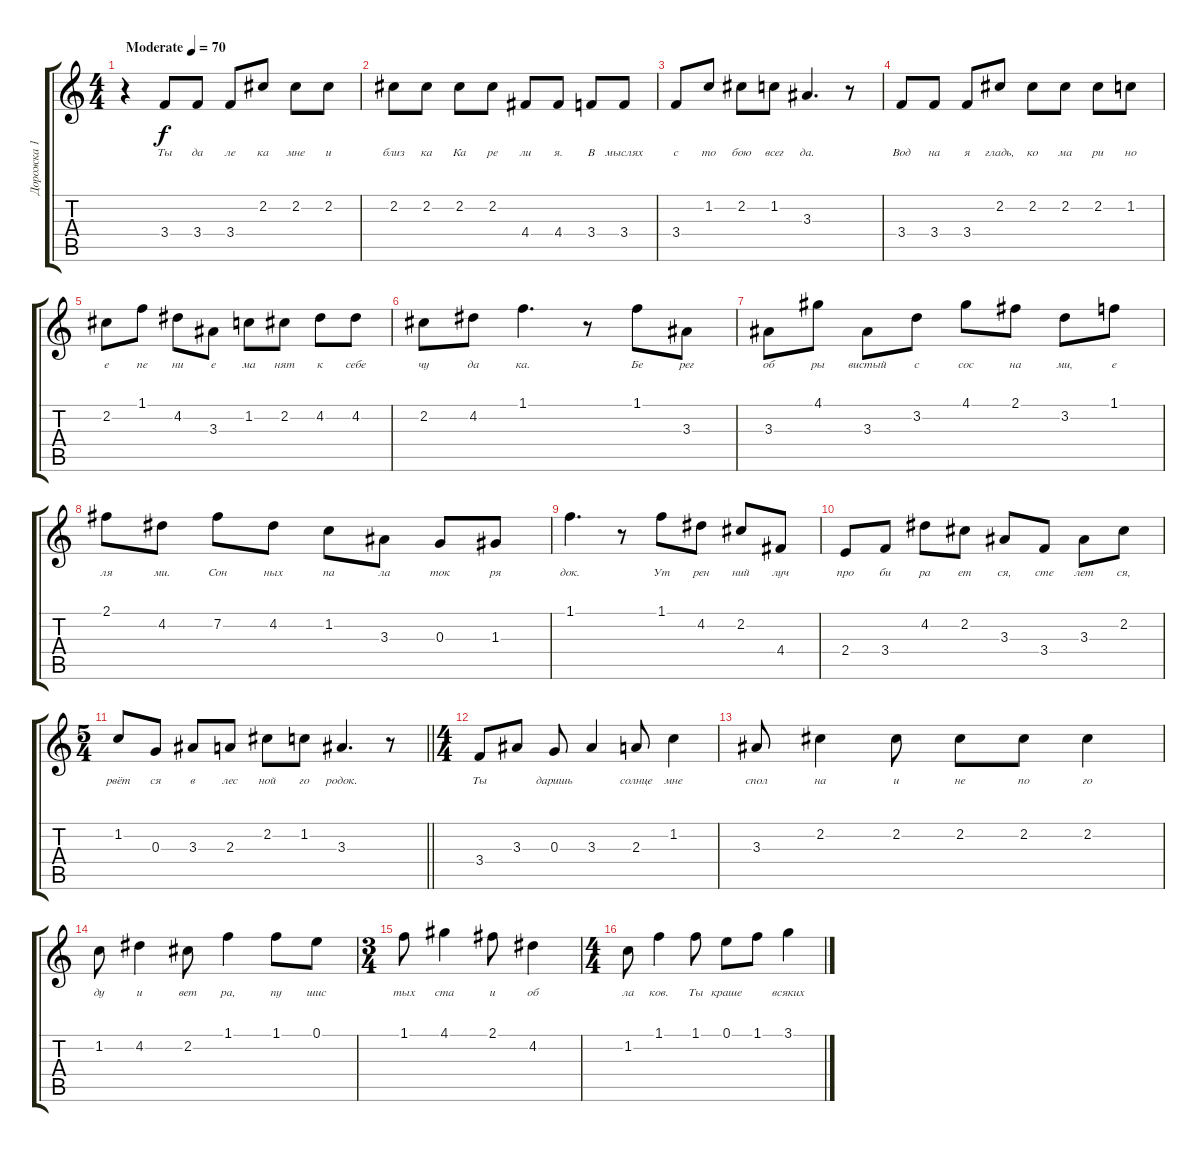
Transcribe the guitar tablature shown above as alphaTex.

\track ("Дорожка 1" "Дорожка 1") {instrument acousticguitarsteel}
\staff {score tabs}
\tuning (E4 B3 G3 D3 A2 E2) {hide}
\ts (4 4)
\tempo (70 "Moderate")
\clef g2
\ks c
r.4{dy f instrument acousticguitarsteel} 3.4.8{lyrics (0 "Ты") lyrics (1 "") lyrics (2 "") lyrics (3 "") lyrics (4 "")} 3.4.8{lyrics (0 "да") lyrics (1 "") lyrics (2 "") lyrics (3 "") lyrics (4 "")} 3.4.8{lyrics (0 "ле") lyrics (1 "") lyrics (2 "") lyrics (3 "") lyrics (4 "")} 2.2.8{lyrics (0 "ка") lyrics (1 "") lyrics (2 "") lyrics (3 "") lyrics (4 "")} 2.2.8{lyrics (0 "мне") lyrics (1 "") lyrics (2 "") lyrics (3 "") lyrics (4 "")} 2.2.8{lyrics (0 "и") lyrics (1 "") lyrics (2 "") lyrics (3 "") lyrics (4 "")} |
2.2.8{lyrics (0 "близ") lyrics (1 "") lyrics (2 "") lyrics (3 "") lyrics (4 "")} 2.2.8{lyrics (0 "ка") lyrics (1 "") lyrics (2 "") lyrics (3 "") lyrics (4 "")} 2.2.8{lyrics (0 "Ка") lyrics (1 "") lyrics (2 "") lyrics (3 "") lyrics (4 "")} 2.2.8{lyrics (0 "ре") lyrics (1 "") lyrics (2 "") lyrics (3 "") lyrics (4 "")} 4.4.8{lyrics (0 "ли") lyrics (1 "") lyrics (2 "") lyrics (3 "") lyrics (4 "")} 4.4.8{lyrics (0 "я.") lyrics (1 "") lyrics (2 "") lyrics (3 "") lyrics (4 "")} 3.4.8{lyrics (0 "В") lyrics (1 "") lyrics (2 "") lyrics (3 "") lyrics (4 "")} 3.4.8{lyrics (0 "мыслях") lyrics (1 "") lyrics (2 "") lyrics (3 "") lyrics (4 "")} |
3.4.8{lyrics (0 "с") lyrics (1 "") lyrics (2 "") lyrics (3 "") lyrics (4 "")} 1.2.8{lyrics (0 "то") lyrics (1 "") lyrics (2 "") lyrics (3 "") lyrics (4 "")} 2.2.8{lyrics (0 "бою") lyrics (1 "") lyrics (2 "") lyrics (3 "") lyrics (4 "")} 1.2.8{lyrics (0 "всег") lyrics (1 "") lyrics (2 "") lyrics (3 "") lyrics (4 "")} 3.3.4{d lyrics (0 "да.") lyrics (1 "") lyrics (2 "") lyrics (3 "") lyrics (4 "")} r.8 |
3.4.8{lyrics (0 "Вод") lyrics (1 "") lyrics (2 "") lyrics (3 "") lyrics (4 "")} 3.4.8{lyrics (0 "на") lyrics (1 "") lyrics (2 "") lyrics (3 "") lyrics (4 "")} 3.4.8{lyrics (0 "я") lyrics (1 "") lyrics (2 "") lyrics (3 "") lyrics (4 "")} 2.2.8{lyrics (0 "гладь,") lyrics (1 "") lyrics (2 "") lyrics (3 "") lyrics (4 "")} 2.2.8{lyrics (0 "ко") lyrics (1 "") lyrics (2 "") lyrics (3 "") lyrics (4 "")} 2.2.8{lyrics (0 "ма") lyrics (1 "") lyrics (2 "") lyrics (3 "") lyrics (4 "")} 2.2.8{lyrics (0 "ри") lyrics (1 "") lyrics (2 "") lyrics (3 "") lyrics (4 "")} 1.2.8{lyrics (0 "но") lyrics (1 "") lyrics (2 "") lyrics (3 "") lyrics (4 "")} |
2.2.8{lyrics (0 "е") lyrics (1 "") lyrics (2 "") lyrics (3 "") lyrics (4 "")} 1.1.8{lyrics (0 "пе") lyrics (1 "") lyrics (2 "") lyrics (3 "") lyrics (4 "")} 4.2.8{lyrics (0 "ни") lyrics (1 "") lyrics (2 "") lyrics (3 "") lyrics (4 "")} 3.3.8{lyrics (0 "е") lyrics (1 "") lyrics (2 "") lyrics (3 "") lyrics (4 "")} 1.2.8{lyrics (0 "ма") lyrics (1 "") lyrics (2 "") lyrics (3 "") lyrics (4 "")} 2.2.8{lyrics (0 "нят") lyrics (1 "") lyrics (2 "") lyrics (3 "") lyrics (4 "")} 4.2.8{lyrics (0 "к") lyrics (1 "") lyrics (2 "") lyrics (3 "") lyrics (4 "")} 4.2.8{lyrics (0 "себе") lyrics (1 "") lyrics (2 "") lyrics (3 "") lyrics (4 "")} |
2.2.8{lyrics (0 "чу") lyrics (1 "") lyrics (2 "") lyrics (3 "") lyrics (4 "")} 4.2.8{lyrics (0 "да") lyrics (1 "") lyrics (2 "") lyrics (3 "") lyrics (4 "")} 1.1.4{d lyrics (0 "ка.") lyrics (1 "") lyrics (2 "") lyrics (3 "") lyrics (4 "")} r.8 1.1.8{lyrics (0 "Бе") lyrics (1 "") lyrics (2 "") lyrics (3 "") lyrics (4 "")} 3.3.8{lyrics (0 "рег") lyrics (1 "") lyrics (2 "") lyrics (3 "") lyrics (4 "")} |
3.3.8{lyrics (0 "об") lyrics (1 "") lyrics (2 "") lyrics (3 "") lyrics (4 "")} 4.1.8{lyrics (0 "ры") lyrics (1 "") lyrics (2 "") lyrics (3 "") lyrics (4 "")} 3.3.8{lyrics (0 "вистый") lyrics (1 "") lyrics (2 "") lyrics (3 "") lyrics (4 "")} 3.2.8{lyrics (0 "с") lyrics (1 "") lyrics (2 "") lyrics (3 "") lyrics (4 "")} 4.1.8{lyrics (0 "сос") lyrics (1 "") lyrics (2 "") lyrics (3 "") lyrics (4 "")} 2.1.8{lyrics (0 "на") lyrics (1 "") lyrics (2 "") lyrics (3 "") lyrics (4 "")} 3.2.8{lyrics (0 "ми,") lyrics (1 "") lyrics (2 "") lyrics (3 "") lyrics (4 "")} 1.1.8{lyrics (0 "е") lyrics (1 "") lyrics (2 "") lyrics (3 "") lyrics (4 "")} |
2.1.8{lyrics (0 "ля") lyrics (1 "") lyrics (2 "") lyrics (3 "") lyrics (4 "")} 4.2.8{lyrics (0 "ми.") lyrics (1 "") lyrics (2 "") lyrics (3 "") lyrics (4 "")} 7.2.8{lyrics (0 "Сон") lyrics (1 "") lyrics (2 "") lyrics (3 "") lyrics (4 "")} 4.2.8{lyrics (0 "ных") lyrics (1 "") lyrics (2 "") lyrics (3 "") lyrics (4 "")} 1.2.8{lyrics (0 "па") lyrics (1 "") lyrics (2 "") lyrics (3 "") lyrics (4 "")} 3.3.8{lyrics (0 "ла") lyrics (1 "") lyrics (2 "") lyrics (3 "") lyrics (4 "")} 0.3.8{lyrics (0 "ток") lyrics (1 "") lyrics (2 "") lyrics (3 "") lyrics (4 "")} 1.3.8{lyrics (0 "ря") lyrics (1 "") lyrics (2 "") lyrics (3 "") lyrics (4 "")} |
1.1.4{d lyrics (0 "док.") lyrics (1 "") lyrics (2 "") lyrics (3 "") lyrics (4 "")} r.8 1.1.8{lyrics (0 "Ут") lyrics (1 "") lyrics (2 "") lyrics (3 "") lyrics (4 "")} 4.2.8{lyrics (0 "рен") lyrics (1 "") lyrics (2 "") lyrics (3 "") lyrics (4 "")} 2.2.8{lyrics (0 "ний") lyrics (1 "") lyrics (2 "") lyrics (3 "") lyrics (4 "")} 4.4.8{lyrics (0 "луч") lyrics (1 "") lyrics (2 "") lyrics (3 "") lyrics (4 "")} |
2.4.8{lyrics (0 "про") lyrics (1 "") lyrics (2 "") lyrics (3 "") lyrics (4 "")} 3.4.8{lyrics (0 "би") lyrics (1 "") lyrics (2 "") lyrics (3 "") lyrics (4 "")} 4.2.8{lyrics (0 "ра") lyrics (1 "") lyrics (2 "") lyrics (3 "") lyrics (4 "")} 2.2.8{lyrics (0 "ет") lyrics (1 "") lyrics (2 "") lyrics (3 "") lyrics (4 "")} 3.3.8{lyrics (0 "ся,") lyrics (1 "") lyrics (2 "") lyrics (3 "") lyrics (4 "")} 3.4.8{lyrics (0 "сте") lyrics (1 "") lyrics (2 "") lyrics (3 "") lyrics (4 "")} 3.3.8{lyrics (0 "лет") lyrics (1 "") lyrics (2 "") lyrics (3 "") lyrics (4 "")} 2.2.8{lyrics (0 "ся,") lyrics (1 "") lyrics (2 "") lyrics (3 "") lyrics (4 "")} |
\ts (5 4)
\barLineRight lightlight
1.2.8{lyrics (0 "рвёт") lyrics (1 "") lyrics (2 "") lyrics (3 "") lyrics (4 "")} 0.3.8{lyrics (0 "ся") lyrics (1 "") lyrics (2 "") lyrics (3 "") lyrics (4 "")} 3.3.8{lyrics (0 "в") lyrics (1 "") lyrics (2 "") lyrics (3 "") lyrics (4 "")} 2.3.8{lyrics (0 "лес") lyrics (1 "") lyrics (2 "") lyrics (3 "") lyrics (4 "")} 2.2.8{lyrics (0 "ной") lyrics (1 "") lyrics (2 "") lyrics (3 "") lyrics (4 "")} 1.2.8{lyrics (0 "го") lyrics (1 "") lyrics (2 "") lyrics (3 "") lyrics (4 "")} 3.3.4{d lyrics (0 "родок.") lyrics (1 "") lyrics (2 "") lyrics (3 "") lyrics (4 "")} r.8 |
\ts (4 4)
3.4.8{lyrics (0 "Ты") lyrics (1 "") lyrics (2 "") lyrics (3 "") lyrics (4 "")} 3.3.8{lyrics (0 "") lyrics (1 "") lyrics (2 "") lyrics (3 "") lyrics (4 "")} 0.3.8{lyrics (0 "даришь") lyrics (1 "") lyrics (2 "") lyrics (3 "") lyrics (4 "")} 3.3.4{lyrics (0 "") lyrics (1 "") lyrics (2 "") lyrics (3 "") lyrics (4 "")} 2.3.8{lyrics (0 "солнце") lyrics (1 "") lyrics (2 "") lyrics (3 "") lyrics (4 "")} 1.2.4{lyrics (0 "мне") lyrics (1 "") lyrics (2 "") lyrics (3 "") lyrics (4 "")} |
3.3.8{lyrics (0 "спол") lyrics (1 "") lyrics (2 "") lyrics (3 "") lyrics (4 "")} 2.2.4{lyrics (0 "на") lyrics (1 "") lyrics (2 "") lyrics (3 "") lyrics (4 "")} 2.2.8{lyrics (0 "и") lyrics (1 "") lyrics (2 "") lyrics (3 "") lyrics (4 "")} 2.2.8{lyrics (0 "не") lyrics (1 "") lyrics (2 "") lyrics (3 "") lyrics (4 "")} 2.2.8{lyrics (0 "по") lyrics (1 "") lyrics (2 "") lyrics (3 "") lyrics (4 "")} 2.2.4{lyrics (0 "го") lyrics (1 "") lyrics (2 "") lyrics (3 "") lyrics (4 "")} |
1.2.8{lyrics (0 "ду") lyrics (1 "") lyrics (2 "") lyrics (3 "") lyrics (4 "")} 4.2.4{lyrics (0 "и") lyrics (1 "") lyrics (2 "") lyrics (3 "") lyrics (4 "")} 2.2.8{lyrics (0 "вет") lyrics (1 "") lyrics (2 "") lyrics (3 "") lyrics (4 "")} 1.1.4{lyrics (0 "ра,") lyrics (1 "") lyrics (2 "") lyrics (3 "") lyrics (4 "")} 1.1.8{lyrics (0 "пу") lyrics (1 "") lyrics (2 "") lyrics (3 "") lyrics (4 "")} 0.1.8{lyrics (0 "шис") lyrics (1 "") lyrics (2 "") lyrics (3 "") lyrics (4 "")} |
\ts (3 4)
1.1.8{lyrics (0 "тых") lyrics (1 "") lyrics (2 "") lyrics (3 "") lyrics (4 "")} 4.1.4{lyrics (0 "ста") lyrics (1 "") lyrics (2 "") lyrics (3 "") lyrics (4 "")} 2.1.8{lyrics (0 "и") lyrics (1 "") lyrics (2 "") lyrics (3 "") lyrics (4 "")} 4.2.4{lyrics (0 "об") lyrics (1 "") lyrics (2 "") lyrics (3 "") lyrics (4 "")} |
\ts (4 4)
1.2.8{lyrics (0 "ла") lyrics (1 "") lyrics (2 "") lyrics (3 "") lyrics (4 "")} 1.1.4{lyrics (0 "ков.") lyrics (1 "") lyrics (2 "") lyrics (3 "") lyrics (4 "")} 1.1.8{lyrics (0 "Ты") lyrics (1 "") lyrics (2 "") lyrics (3 "") lyrics (4 "")} 0.1.8{lyrics (0 "краше") lyrics (1 "") lyrics (2 "") lyrics (3 "") lyrics (4 "")} 1.1.8{lyrics (0 "") lyrics (1 "") lyrics (2 "") lyrics (3 "") lyrics (4 "")} 3.1.4{lyrics (0 "всяких") lyrics (1 "") lyrics (2 "") lyrics (3 "") lyrics (4 "")}
